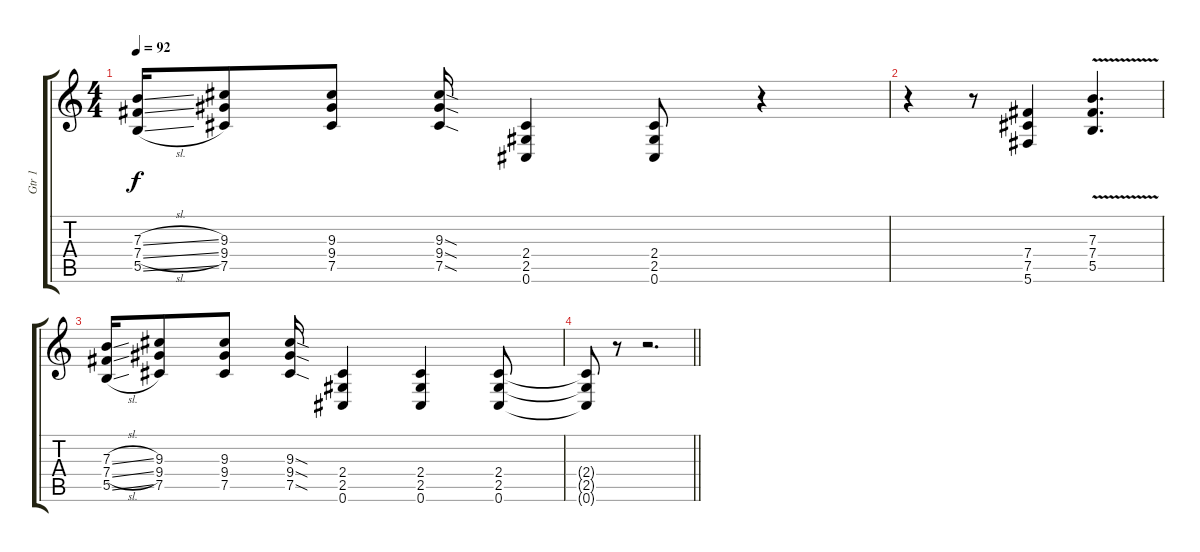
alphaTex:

\track ("Gtr 1" "Gtr 1") {instrument distortionguitar}
\staff {score tabs}
\tuning (Db4 Ab3 E3 B2 Gb2 Db2) {hide}
\ts (4 4)
\tempo 92
\clef g2
\ks c
(7.3{sl} 7.4{sl} 5.5{sl}).16{dy f} (9.3 9.4 7.5).8 (9.3 9.4 7.5).8 (9.3{sod} 9.4{sod} 7.5{sod}).16 (2.4 2.5 0.6).4 (2.4 2.5 0.6).8 r.4 |
r.4 r.8 (7.4 7.5 5.6).4 (7.3 7.4{v} 5.5).4{d} |
(7.3{sl} 7.4{sl} 5.5{sl}).16 (9.3 9.4 7.5).8 (9.3 9.4 7.5).8 (9.3{sod} 9.4{sod} 7.5{sod}).16 (2.4 2.5 0.6).4 (2.4 2.5 0.6).4 (2.4 2.5 0.6).8 |
\barLineRight lightlight
(2.4{t} 2.5{t} 0.6{t}).8 r.8 r.2{d}
